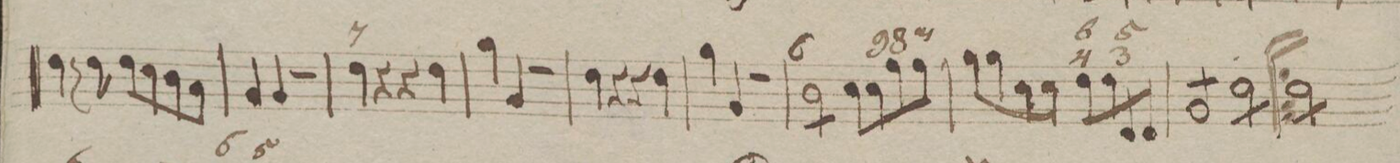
**kern	**fba	**dynam
*I"Organ.	*	*
*clefF4	*	*
*k[b-e-]	*	*
*met(c)	*	*
*M4/4	*	*
4F\	.	.
8r	.	.
8F\	.	.
8F\L	.	.
8E-\	.	.
8D\	.	.
8C\J	.	.
=99	=99	=99
4BB-/	.	.
4BB-/	.	.
2r	.	.
=100	=100	=100
4F\	7	.
4r	.	.
4r	.	.
4F\	.	.
=101	=101	=101
4B-\	.	.
4BB-/	.	.
2r	.	.
=102	=102	=102
4F\	.	.
4r	.	.
4r	.	.
4F\	.	.
=103	=103	=103
4B-\	.	.
4BB-/	.	.
2r	.	.
=104	=104	=104
8D\L	6	.
8D\	.	.
8D\	.	.
8D\J	.	.
*Xtremolo	*	*
8E-\L	.	.
8E-\	9	.
8A\	8	.
8A\J	7	.
=105	=105	=105
8B-\L	.	.
8B-\	.	.
8E-\	.	.
8E-\J	.	.
8F\L	6 4	.
8F\	.	.
8FF/	5 3	.
8FF/J	.	.
=106	=106	=106
*tremolo	*	*
8BB-/L	.	.
8BB-/	.	.
8BB-/	.	.
8BB-/J	.	.
8E-\L	.	.
8E-\	.	.
8E-\	.	.
8E-\J	.	.
=107||:	=107	=107
*tremolo	*	*
8E-\L	.	.
8E-\	.	.
8E-\	.	.
8E-\J	.	.
*-	*-	*-
